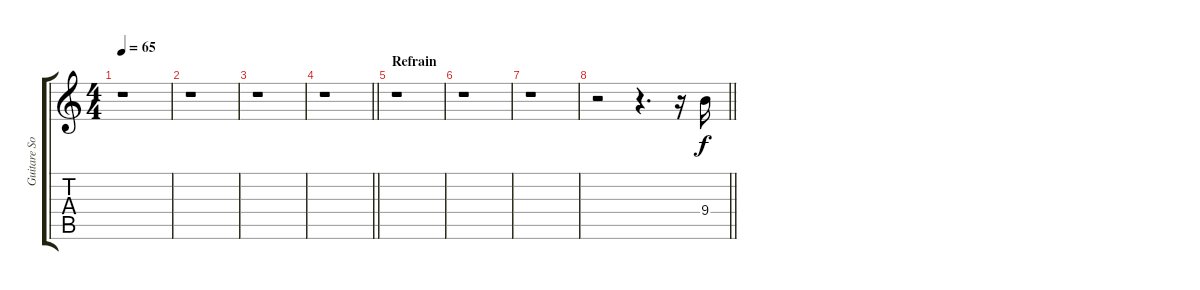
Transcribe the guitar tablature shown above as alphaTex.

\track ("Guitare Solo" "Guitare So") {instrument electricguitarclean}
\staff {score tabs}
\tuning (E4 B3 G3 D3 A2 E2) {hide}
\ts (4 4)
\tempo 65
\clef g2
\ks c
r.1{dy f} |
r.1 |
r.1 |
\barLineRight lightlight
r.1 |
\section ("" "Refrain")
r.1 |
r.1 |
r.1 |
\barLineRight lightlight
r.2{instrument electricguitarclean} r.4{d} r.16 9.4{h}.16
